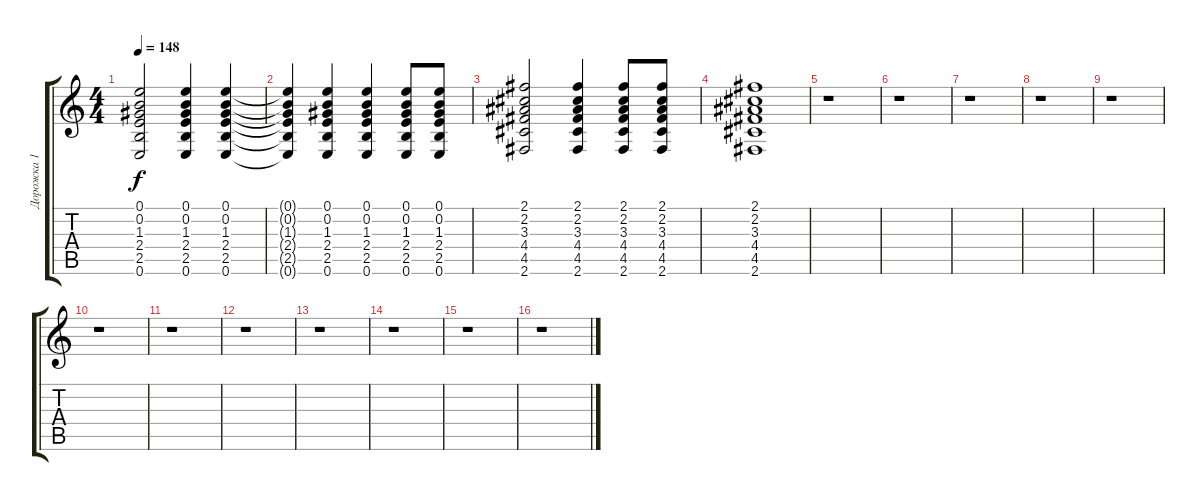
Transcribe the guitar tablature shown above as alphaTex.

\track ("Дорожка 1" "Дорожка 1") {instrument acousticguitarsteel}
\staff {score tabs}
\tuning (E4 B3 G3 D3 A2 E2) {hide}
\ts (4 4)
\tempo 148
\clef g2
\ks c
(0.1 0.2 1.3 2.4 2.5 0.6).2{dy f} (0.1 0.2 1.3 2.4 2.5 0.6).4 (0.1 0.2 1.3 2.4 2.5 0.6).4 |
(0.1{t} 0.2{t} 1.3{t} 2.4{t} 2.5{t} 0.6{t}).4 (0.1 0.2 1.3 2.4 2.5 0.6).4 (0.1 0.2 1.3 2.4 2.5 0.6).4 (0.1 0.2 1.3 2.4 2.5 0.6).8 (0.1 0.2 1.3 2.4 2.5 0.6).8 |
(2.1 2.2 3.3 4.4 4.5 2.6).2 (2.1 2.2 3.3 4.4 4.5 2.6).4 (2.1 2.2 3.3 4.4 4.5 2.6).8 (2.1 2.2 3.3 4.4 4.5 2.6).8 |
(2.1 2.2 3.3 4.4 4.5 2.6).1 |
r.1 |
r.1 |
r.1 |
r.1 |
r.1 |
r.1 |
r.1 |
r.1 |
r.1 |
r.1 |
r.1 |
r.1
